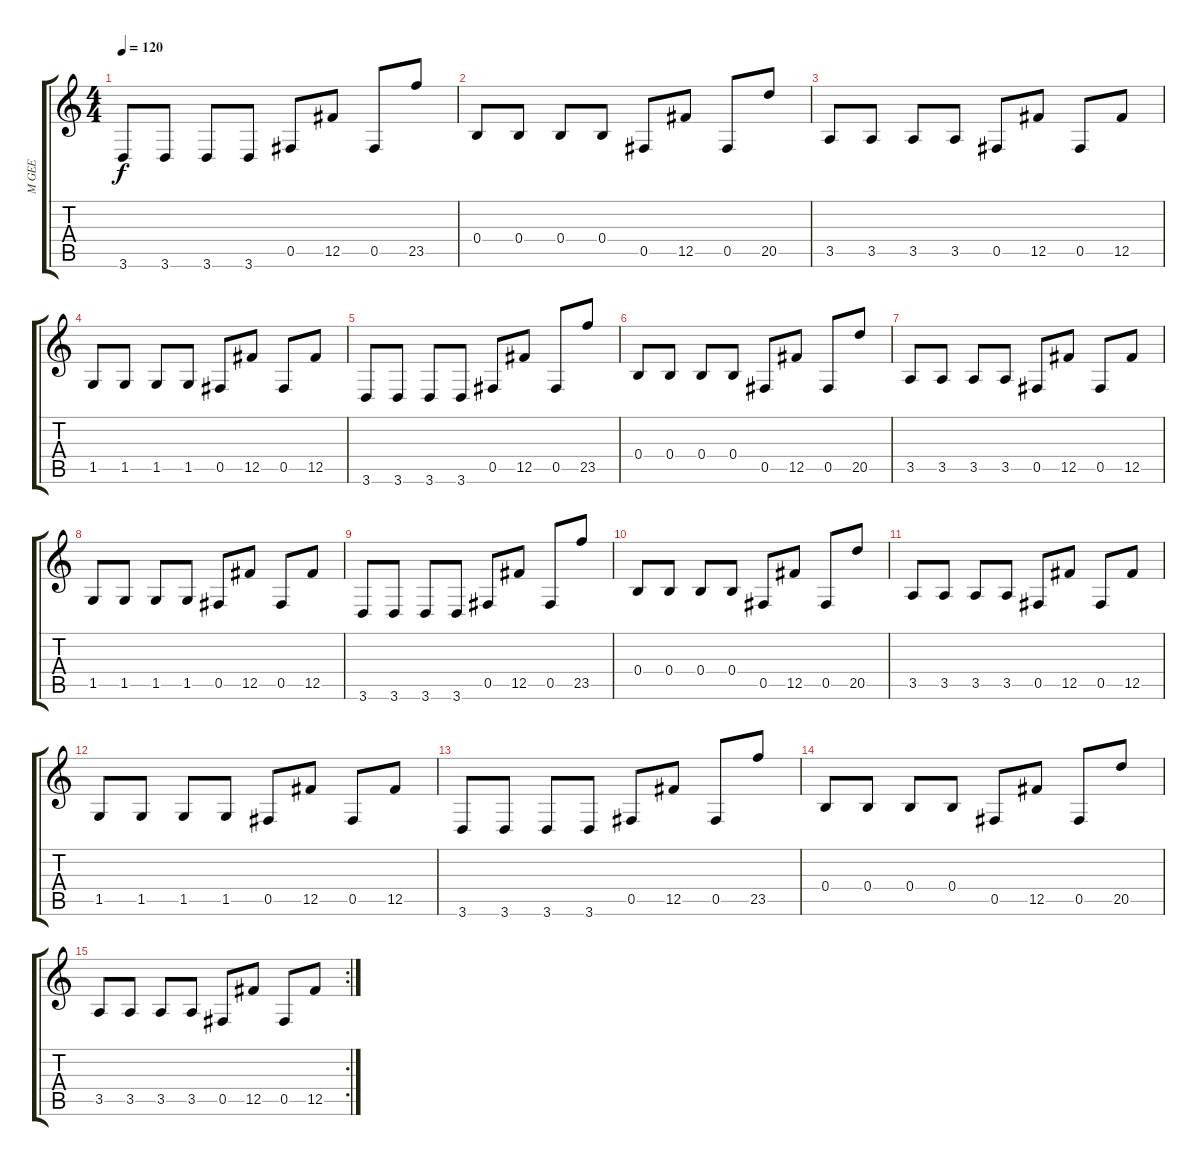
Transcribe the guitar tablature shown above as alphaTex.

\track ("M GEE" "M GEE") {instrument distortionguitar}
\staff {score tabs}
\tuning (Db4 Ab3 E3 B2 Gb2 B1) {hide}
\ts (4 4)
\tempo 120
\clef g2
\ks c
3.6.8{dy f} 3.6.8 3.6.8 3.6.8 0.5.8 12.5.8 0.5.8 23.5.8 |
0.4.8 0.4.8 0.4.8 0.4.8 0.5.8 12.5.8 0.5.8 20.5.8 |
3.5.8 3.5.8 3.5.8 3.5.8 0.5.8 12.5.8 0.5.8 12.5.8 |
1.5.8 1.5.8 1.5.8 1.5.8 0.5.8 12.5.8 0.5.8 12.5.8 |
3.6.8 3.6.8 3.6.8 3.6.8 0.5.8 12.5.8 0.5.8 23.5.8 |
0.4.8 0.4.8 0.4.8 0.4.8 0.5.8 12.5.8 0.5.8 20.5.8 |
3.5.8 3.5.8 3.5.8 3.5.8 0.5.8 12.5.8 0.5.8 12.5.8 |
1.5.8 1.5.8 1.5.8 1.5.8 0.5.8 12.5.8 0.5.8 12.5.8 |
3.6.8 3.6.8 3.6.8 3.6.8 0.5.8 12.5.8 0.5.8 23.5.8 |
0.4.8 0.4.8 0.4.8 0.4.8 0.5.8 12.5.8 0.5.8 20.5.8 |
3.5.8 3.5.8 3.5.8 3.5.8 0.5.8 12.5.8 0.5.8 12.5.8 |
1.5.8 1.5.8 1.5.8 1.5.8 0.5.8 12.5.8 0.5.8 12.5.8 |
3.6.8 3.6.8 3.6.8 3.6.8 0.5.8 12.5.8 0.5.8 23.5.8 |
0.4.8 0.4.8 0.4.8 0.4.8 0.5.8 12.5.8 0.5.8 20.5.8 |
\rc 2
3.5.8 3.5.8 3.5.8 3.5.8 0.5.8 12.5.8 0.5.8 12.5.8
